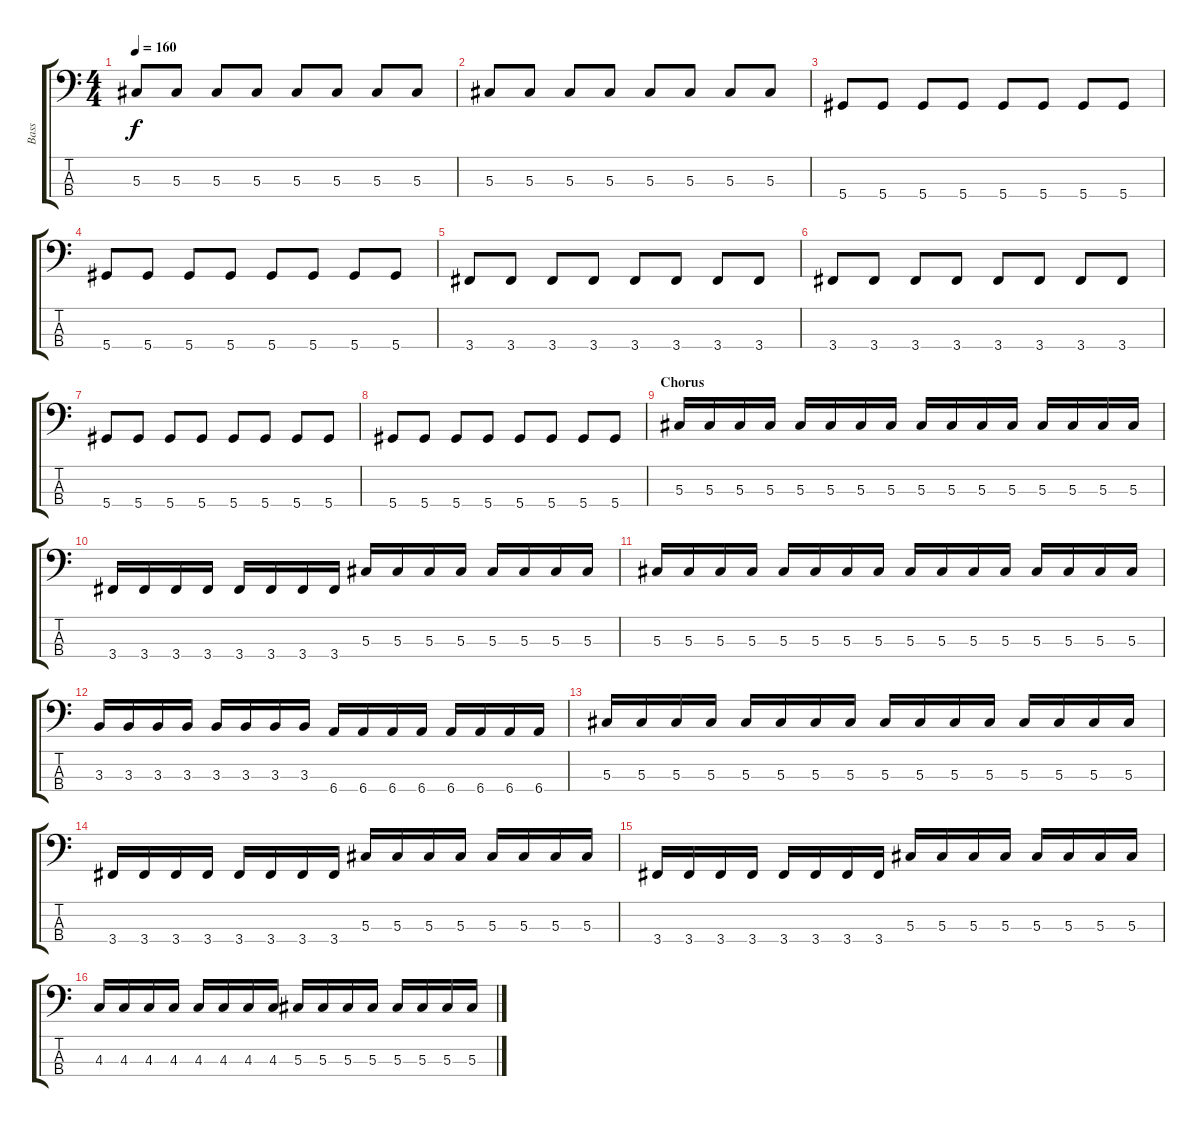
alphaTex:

\track ("Bass" "Bass") {instrument electricbassfinger}
\staff {score tabs}
\tuning (Gb2 Db2 Ab1 Eb1) {hide}
\ts (4 4)
\tempo 160
\clef f4
\ks c
5.3.8{dy f} 5.3.8 5.3.8 5.3.8 5.3.8 5.3.8 5.3.8 5.3.8 |
5.3.8 5.3.8 5.3.8 5.3.8 5.3.8 5.3.8 5.3.8 5.3.8 |
5.4.8 5.4.8 5.4.8 5.4.8 5.4.8 5.4.8 5.4.8 5.4.8 |
5.4.8 5.4.8 5.4.8 5.4.8 5.4.8 5.4.8 5.4.8 5.4.8 |
3.4.8 3.4.8 3.4.8 3.4.8 3.4.8 3.4.8 3.4.8 3.4.8 |
3.4.8 3.4.8 3.4.8 3.4.8 3.4.8 3.4.8 3.4.8 3.4.8 |
5.4.8 5.4.8 5.4.8 5.4.8 5.4.8 5.4.8 5.4.8 5.4.8 |
5.4.8 5.4.8 5.4.8 5.4.8 5.4.8 5.4.8 5.4.8 5.4.8 |
\section ("" "Chorus")
5.3.16 5.3.16 5.3.16 5.3.16 5.3.16 5.3.16 5.3.16 5.3.16 5.3.16 5.3.16 5.3.16 5.3.16 5.3.16 5.3.16 5.3.16 5.3.16 |
3.4.16 3.4.16 3.4.16 3.4.16 3.4.16 3.4.16 3.4.16 3.4.16 5.3.16 5.3.16 5.3.16 5.3.16 5.3.16 5.3.16 5.3.16 5.3.16 |
5.3.16 5.3.16 5.3.16 5.3.16 5.3.16 5.3.16 5.3.16 5.3.16 5.3.16 5.3.16 5.3.16 5.3.16 5.3.16 5.3.16 5.3.16 5.3.16 |
3.3.16 3.3.16 3.3.16 3.3.16 3.3.16 3.3.16 3.3.16 3.3.16 6.4.16 6.4.16 6.4.16 6.4.16 6.4.16 6.4.16 6.4.16 6.4.16 |
5.3.16 5.3.16 5.3.16 5.3.16 5.3.16 5.3.16 5.3.16 5.3.16 5.3.16 5.3.16 5.3.16 5.3.16 5.3.16 5.3.16 5.3.16 5.3.16 |
3.4.16 3.4.16 3.4.16 3.4.16 3.4.16 3.4.16 3.4.16 3.4.16 5.3.16 5.3.16 5.3.16 5.3.16 5.3.16 5.3.16 5.3.16 5.3.16 |
3.4.16 3.4.16 3.4.16 3.4.16 3.4.16 3.4.16 3.4.16 3.4.16 5.3.16 5.3.16 5.3.16 5.3.16 5.3.16 5.3.16 5.3.16 5.3.16 |
4.3.16 4.3.16 4.3.16 4.3.16 4.3.16 4.3.16 4.3.16 4.3.16 5.3.16 5.3.16 5.3.16 5.3.16 5.3.16 5.3.16 5.3.16 5.3.16
